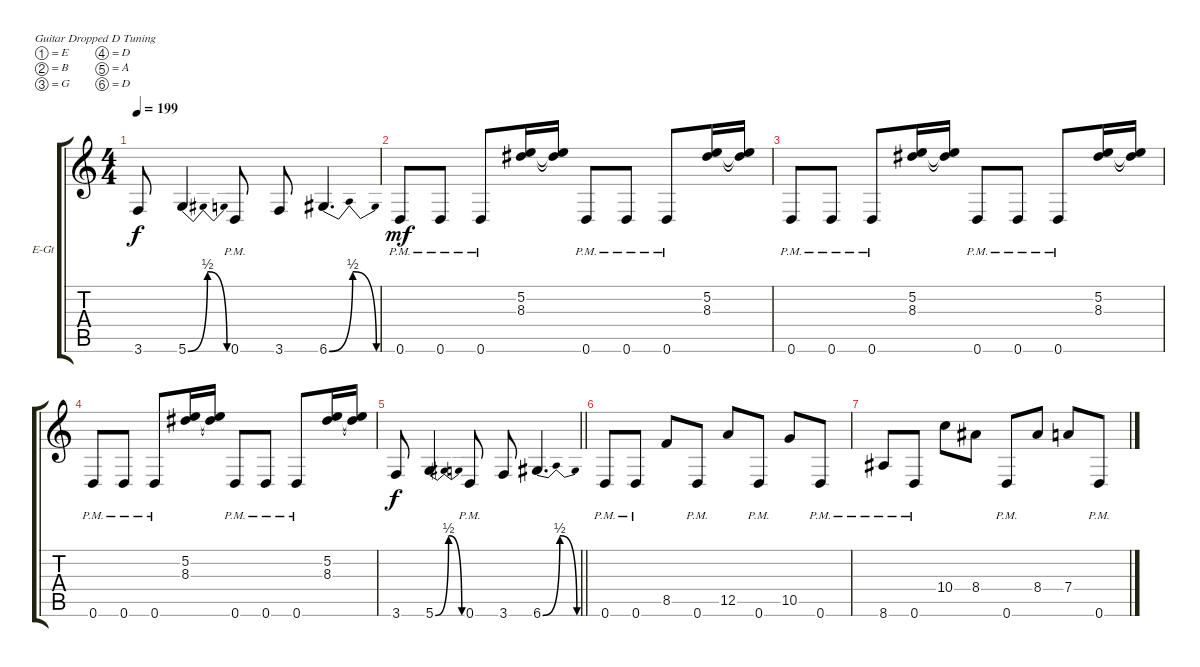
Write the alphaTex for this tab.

\bracketExtendMode groupsimilarinstruments
\firstSystemTrackNameOrientation horizontal
\otherSystemsTrackNameOrientation horizontal
\track ("Guitar" "E-Gt") {instrument distortionguitar}
\staff {score tabs}
\tuning (E4 B3 G3 D3 A2 D2)
\ts (4 4)
\tempo 199
\clef g2
\ks c
3.6.8{dy f} 5.6{be (bendrelease 0 0 8.4 2 10.2 2 15.6 0)}.4 0.6{pm}.8 3.6.8 6.6{be (bendrelease 0 0 10.2 2 10.799999999999999 2 30 0)}.4{d} |
0.6{pm}.8{dy mf} 0.6{pm}.8 0.6{pm}.8 (8.3 5.2).16 (8.3{t} 5.2{t}).16 0.6{pm}.8 0.6{pm}.8 0.6{pm}.8 (8.3 5.2).16 (8.3{t} 5.2{t}).16 |
0.6{pm}.8 0.6{pm}.8 0.6{pm}.8 (8.3 5.2).16 (8.3{t} 5.2{t}).16 0.6{pm}.8 0.6{pm}.8 0.6{pm}.8 (8.3 5.2).16 (8.3{t} 5.2{t}).16 |
0.6{pm}.8 0.6{pm}.8 0.6{pm}.8 (8.3 5.2).16 (8.3{t} 5.2{t}).16 0.6{pm}.8 0.6{pm}.8 0.6{pm}.8 (8.3 5.2).16 (8.3{t} 5.2{t}).16 |
\barLineRight lightlight
3.6.8{dy f} 5.6{be (bendrelease 0 0 8.4 2 10.2 2 15.6 0)}.4 0.6{pm}.8 3.6.8 6.6{be (bendrelease 0 0 10.2 2 10.799999999999999 2 30 0)}.4{d} |
0.6{pm}.8 0.6{pm}.8 8.5.8 0.6{pm}.8 12.5.8 0.6{pm}.8 10.5.8 0.6{pm}.8 |
8.6{pm}.8 0.6{pm}.8 10.4.8 8.4.8 0.6{pm}.8 8.4.8 7.4.8 0.6{pm}.8
